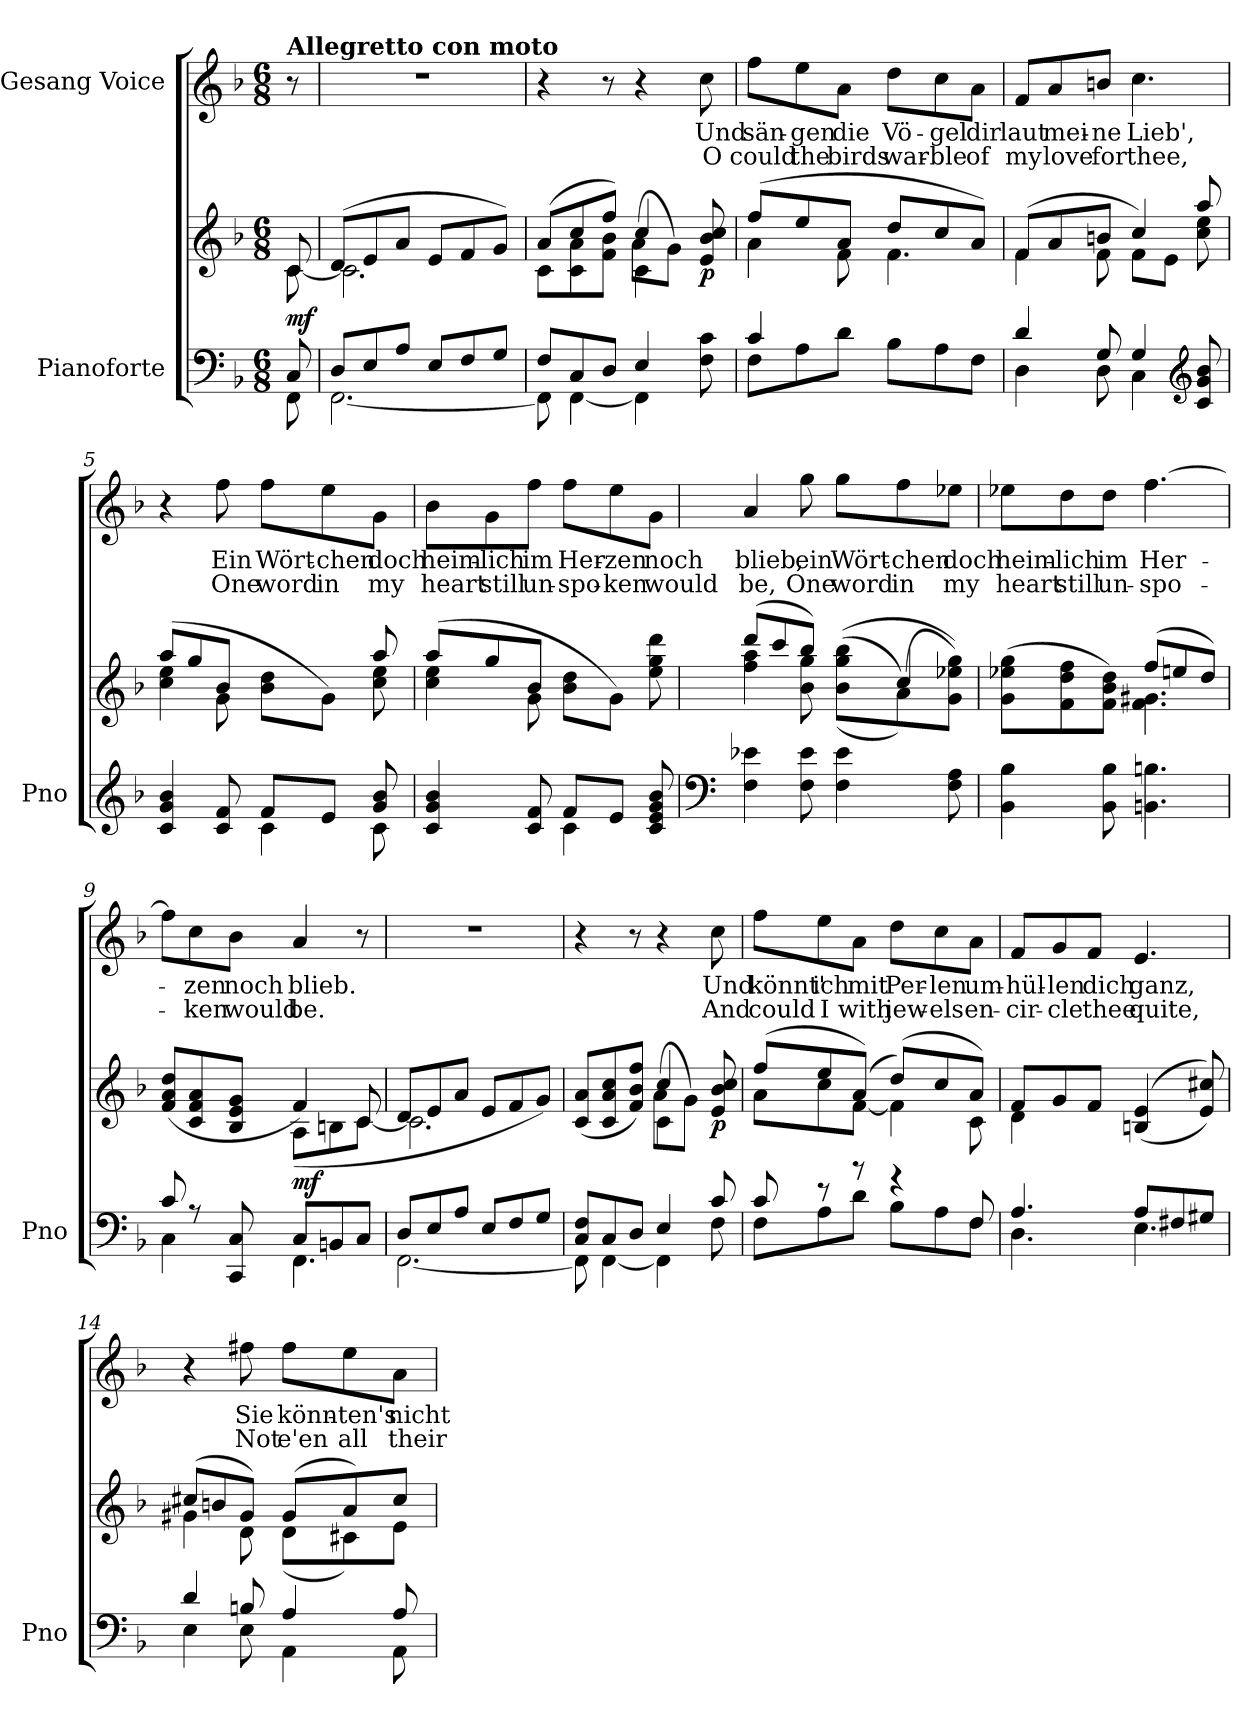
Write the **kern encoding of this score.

**kern	**kern	**dynam	**kern	**text	**text
*part2	*part2	*part2	*part1	*part1	*part1
*staff3	*staff2	*staff2/3	*staff1	*staff1	*staff1
*I"Pianoforte	*	*	*I"Gesang Voice	*	*
*I'Pno	*	*	*	*	*
*clefF4	*clefG2	*	*clefG2	*	*
*k[b-]	*k[b-]	*	*k[b-]	*	*
*M6/8	*M6/8	*	*M6/8	*	*
=	=	=	=	=	=
*^	*^	*	*	*	*
!	!	!	!	!	!LO:TX:a:B:t=Allegretto con moto	!	!
!	!	!	!	!LO:DY:b	!	!	!
8C/	8FF\	8c/	[8c\	mf	8r	.	.
=1	=1	=1	=1	=1	=1	=1	=1
8D/L	[2.FF\	(8d/L	2.c\]	.	2.r	.	.
8E/	.	8e/	.	.	.	.	.
8A/J	.	8a/J	.	.	.	.	.
8E/L	.	8e/L	.	.	.	.	.
8F/	.	8f/	.	.	.	.	.
8G/J	.	8g/J)	.	.	.	.	.
=2	=2	=2	=2	=2	=2	=2	=2
*	*	*	*^	*	*	*	*
8F/L	8FF\]	(8a/L	8c\L	4.ryy	.	4r	.	.
8C/	[4FF\	8cc/	8c\ 8a\	.	.	.	.	.
8D/J	.	8ff/J)	8f\ 8b-\J	.	.	8r	.	.
4E/	4FF\]	4cc/	4c\	(>8a\L	.	4r	.	.
.	.	.	.	8g\J)	.	.	.	.
!	!	!	!	!	!LO:DY:b	!	!	!
8F\ 8c\	8ryy	8e/ 8b-/ 8cc/	8ryy	8ryy	p	8cc\	Und	O
*	*	*	*v	*v	*	*	*	*
=3	=3	=3	=3	=3	=3	=3	=3
8F\L	4c/	(8ff/L	4a\	.	8ff\L	sän-	could
8A\	.	8ee/	.	.	8ee\	-gen	the
8d\J	2ryy	8a/J	8f\	.	8a\J	die	birds
8B-\L	.	8dd/L	4.f\	.	8dd\L	Vö-	war-
8A\	.	8cc/	.	.	8cc\	-gel	-ble
8F\J	.	8a/J)	.	.	8a\J	dir	of
=4	=4	=4	=4	=4	=4	=4	=4
4d/	4D\	(8f/L	4f\	.	8f/L	laut	my
.	.	8a/	.	.	8a/	mei-	love
8G/	8D\	8bn/J	8f\	.	8bn/J	-ne	for
4G/	4C\	4cc/)	8f\L	.	4.cc\	Lieb',	thee,
.	.	.	8e\J	.	.	.	.
*clefG2	*	*	*	*	*	*	*
8c/ 8g/ 8b-/	8ryy	8aa/	8cc\ 8ee\	.	.	.	.
=5	=5	=5	=5	=5	=5	=5	=5
4c/ 4g/ 4b-/	4.ryy	(8aa/L	4cc\ 4ee\	.	4r	.	.
.	.	8gg/	.	.	.	.	.
8c/ 8f/	.	8b-/J	8g\	.	8ff\	Ein	One
8f/L	4c\	8b-\ 8dd\L	4ryy	.	8ff\L	Wört-	word
8e/J	.	8g\J)	.	.	8ee\	-chen	in
8g/ 8b-/	8c\	8aa/	8cc\ 8ee\	.	8g\J	doch	my
=6	=6	=6	=6	=6	=6	=6	=6
4c/ 4g/ 4b-/	4.ryy	(8aa/L	4cc\ 4ee\	.	8b-\L	heim-	heart
.	.	8gg/	.	.	8g\	-lich	still
8c/ 8f/	.	8b-/J	8g\	.	8ff\J	im	un-
8f/L	4c\	8b-\ 8dd\L	4.ryy	.	8ff\L	Her-	-spo-
8e/J	.	8g\J)	.	.	8ee\	-zen	-ken
8c/ 8e/ 8g/ 8b-/	8ryy	8ee\ 8gg\ 8ddd\	.	.	8g\J	noch	would
*v	*v	*	*	*	*	*	*
=7	=7	=7	=7	=7	=7	=7
*clefF4	*	*	*	*	*	*
4F\ 4e-X\	(8ddd/L	4ff\ 4aa\	.	4a/	blieb,	be,
.	8ccc/	.	.	.	.	.
8F\ 8e-\	8bb-/J)	8b-\ 8gg\	.	8gg\	ein	One
4F\ 4e-\	(>((>8b-\ 8gg\ 8bb-\L	8ryy	.	8gg\L	Wört-	word
.	(8a\))	4cc/	.	8ff\	-chen	in
8F\ 8A\	8g\ 8ee-X\ 8gg\J))	.	.	8ee-X\J	doch	my
=8	=8	=8	=8	=8	=8	=8
4BB-\ 4B-\	(>8g\ 8ee-X\ 8gg\L	4.ryy	.	8ee-X\L	heim-	heart
.	8f\ 8dd\ 8ff\	.	.	8dd\	-lich	still
8BB-\ 8B-\	8f\ 8b-\ 8dd\J)	.	.	8dd\J	im	un-
4.BBn\ 4.Bn\	(8ff/L	4.f\ 4.g#X\	.	[4.ff\	Her-	-spo-
.	8een/	.	.	.	.	.
.	8dd/J)	.	.	.	.	.
=9	=9	=9	=9	=9	=9	=9
*^	*	*	*	*	*	*
8c/	4C\	(8f/ 8a/ 8dd/L	4.ryy	.	8ff\L]	.	.
8r	.	8c/ 8f/ 8a/	.	.	8cc\	-zen	-ken
8CC/ 8C/	8ryy	8B-/ 8e/ 8g/J	.	.	8b-\J	noch	would
!	!	!	!	!LO:DY:b	!	!	!
8C/L	4.FF\	4f/)	(>8A\L	mf	4a/	blieb.	be.
8BBn/	.	.	8Bn\	.	.	.	.
8C/J	.	8c/	[8c\J	.	8r	.	.
=10	=10	=10	=10	=10	=10	=10	=10
8D/L	[2.FF\	8d/L	2.c\]	.	2.r	.	.
8E/	.	8e/	.	.	.	.	.
8A/J	.	8a/J	.	.	.	.	.
8E/L	.	8e/L	.	.	.	.	.
8F/	.	8f/	.	.	.	.	.
8G/J	.	8g/J)	.	.	.	.	.
=11	=11	=11	=11	=11	=11	=11	=11
*	*	*	*^	*	*	*	*
8C/ 8F/L	8FF\]	(8c/ 8a/L	4.ryy	4.ryy	.	4r	.	.
8C/	[4FF\	8c/ 8a/ 8cc/	.	.	.	.	.	.
8D/J	.	8f/ 8b-/ 8ff/J)	.	.	.	8r	.	.
4E/	4FF\]	4cc/	4c\	(>8a\L	.	4r	.	.
.	.	.	.	8g\J)	.	.	.	.
!	!	!	!	!	!LO:DY:b	!	!	!
8c/	8F\	8e/ 8b-/ 8cc/	8ryy	8ryy	p	8cc\	Und	And
*	*	*	*v	*v	*	*	*	*
=12	=12	=12	=12	=12	=12	=12	=12
8c/	8F\L	(8ff/L	8a\L	.	8ff\L	könnt'	could
8r	8A\	8ee/	8cc\	.	8ee\	ich	I
8r	8d\J	(8a/J)	[8f\J	.	8a\J	mit	with
4r	(8B-\L	(8dd/L)	4f\]	.	8dd\L	Per-	jew-
.	8A\	8cc/	.	.	8cc\	-len	-els
8F/	8F\J	8a/J)	8c\	.	8a\J	um-	en-
=13	=13	=13	=13	=13	=13	=13	=13
4.A/	4.D\	8f/L	4d\	.	8f/L	hül-	-cir-
.	.	8g/	.	.	8g/	-len	-cle
.	.	8f/J)	2ryy	.	8f/J	dich	thee
8A/L	4.E\	(<(4Bn/ 4e/	.	.	4.e/	ganz,	quite,
8F#X/	.	.	.	.	.	.	.
8G#X/J	.	8e/ 8cc#X/))	.	.	.	.	.
=14	=14	=14	=14	=14	=14	=14	=14
4d/	4E\	(8cc#X/L	4g#X\	.	4r	.	.
.	.	8bn/	.	.	.	.	.
8Bn/	8E\	8g#/J)	8d\	.	8ff#X\	Sie	Not
4A/	4AA\	(8g#/L	(8d\L	.	8ff#\L	könn-	e'en
.	.	8a/)	8c#X\)	.	8ee\	-ten's	all
8A/	8AA\	8cc#/J	8e\J	.	8a\J	nicht	their
*v	*v	*	*	*	*	*	*
*	*v	*v	*	*	*	*
=	=	=	=	=	=
*-	*-	*-	*-	*-	*-
